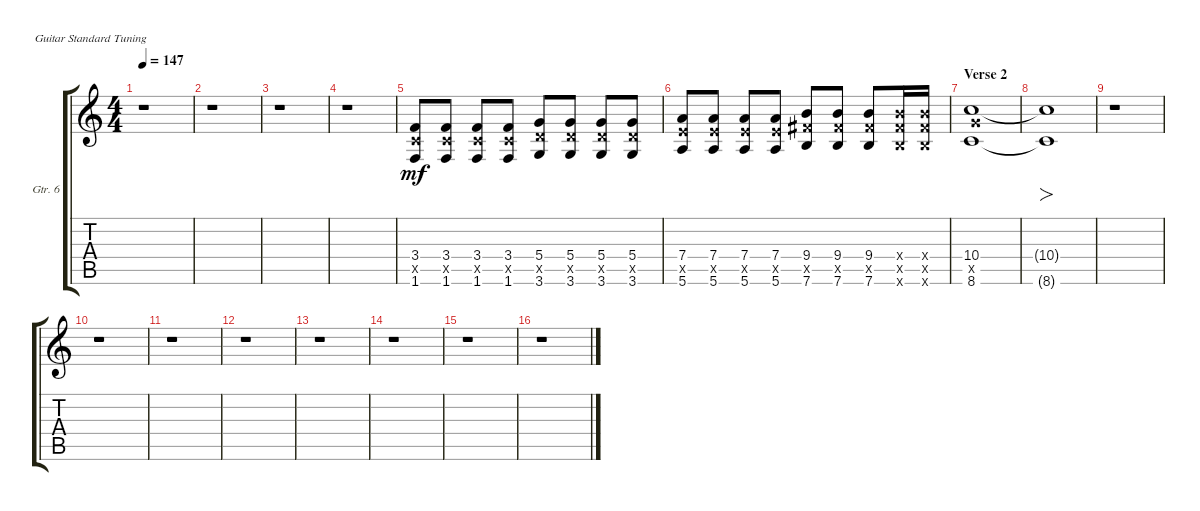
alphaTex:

\defaultSystemsLayout 4
\bracketExtendMode groupsimilarinstruments
\firstSystemTrackNameOrientation horizontal
\otherSystemsTrackNameOrientation horizontal
\track ("Guitar 6" "Gtr. 6") {instrument distortionguitar}
\staff {score tabs}
\tuning (E4 B3 G3 D3 A2 E2)
\ts (4 4)
\tempo 147
\clef g2
\ks c
r.1{dy mf} |
r.1 |
r.1 |
r.1 |
(3.4 3.5{x} 1.6).8 (3.4 3.5{x} 1.6).8 (3.4 3.5{x} 1.6).8 (3.4 3.5{x} 1.6).8 (5.4 5.5{x} 3.6).8 (5.4 5.5{x} 3.6).8 (5.4 5.5{x} 3.6).8 (5.4 5.5{x} 3.6).8 |
(7.4 7.5{x} 5.6).8 (7.4 7.5{x} 5.6).8 (7.4 7.5{x} 5.6).8 (7.4 7.5{x} 5.6).8 (9.4 9.5{x} 7.6).8 (9.4 9.5{x} 7.6).8 (9.4 9.5{x} 7.6).8 (9.4{x} 9.5{x} 7.6{x}).16 (9.4{x} 9.5{x} 7.6{x}).16 |
\section ("" "Verse 2")
(10.4 10.5{x} 8.6).1 |
(8.6{t} 10.4{t}).1{fo} |
r.1 |
r.1 |
r.1 |
r.1 |
r.1 |
r.1 |
r.1 |
r.1
